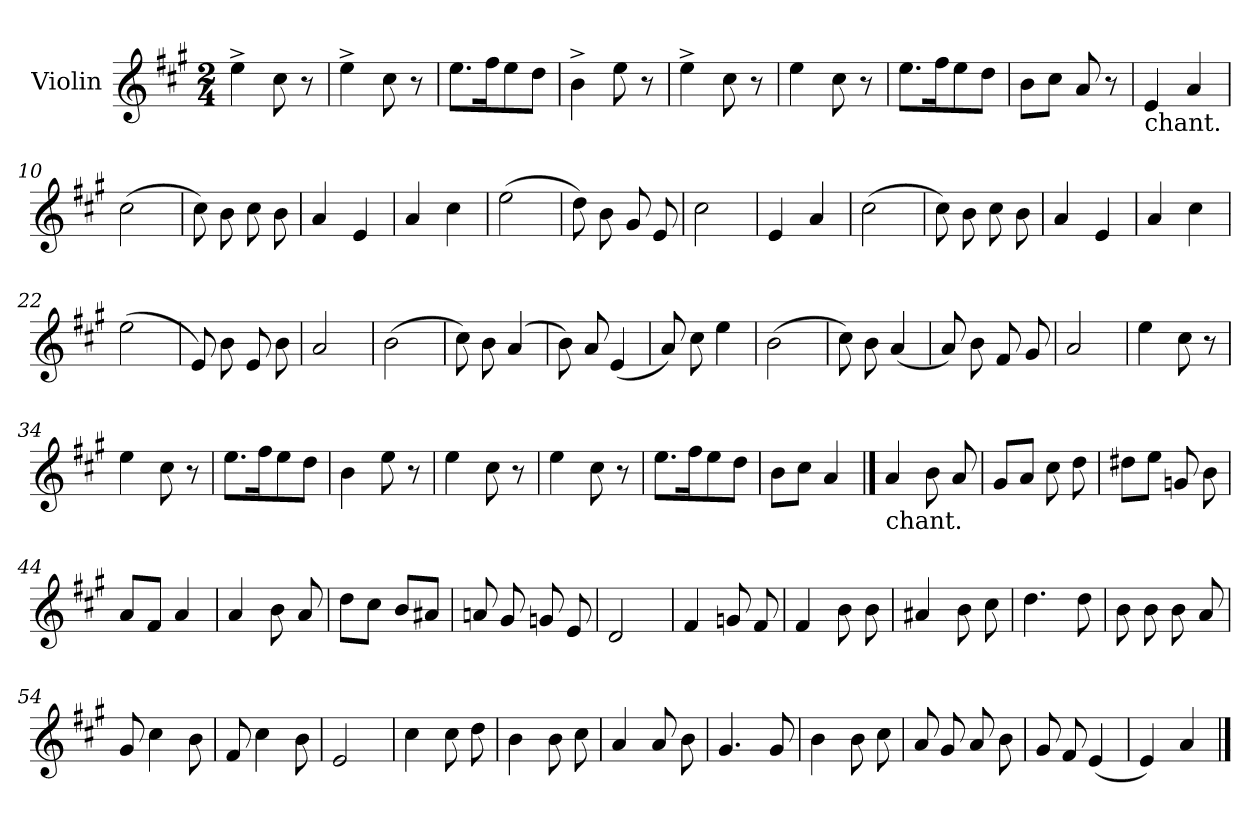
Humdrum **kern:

**kern	**dynam
*part1	*part1
*staff1	*staff1
*I"Violin	*
*I'Vln.	*
*clefG2	*
*k[f#c#g#]	*
*M2/4	*
=1	=1
!	!LO:DY:a
4ee^\	Allegretto
8cc#\	.
8r	.
=2	=2
4ee^\	.
8cc#\	.
8r	.
=3	=3
8.eeL	.
16ff#k	.
8ee	.
8ddJ	.
=4	=4
4b^\	.
8ee\	.
8r	.
=5	=5
4ee^\	.
8cc#\	.
8r	.
=6	=6
4ee\	.
8cc#\	.
8r	.
=7	=7
8.eeL	.
16ff#k	.
8ee	.
8ddJ	.
=8	=8
8bL	.
8cc#J	.
8a	.
8r	.
!!LO:LB:g=z
=9	=9
!LO:TX:b:t=chant.	!
4e/	.
4a/	.
=10	=10
(>2cc#\	.
=11	=11
8cc#\)	.
8b\	.
8cc#\	.
8b\	.
=12	=12
4a/	.
4e/	.
=13	=13
4a/	.
4cc#\	.
=14	=14
(>2ee\	.
=15	=15
8dd\)	.
8b\	.
8g#/	.
8e/	.
=16	=16
2cc#\	.
=17	=17
4e/	.
4a/	.
=18	=18
(>2cc#\	.
!!LO:LB:g=z
=19	=19
8cc#\)	.
8b\	.
8cc#\	.
8b\	.
=20	=20
4a/	.
4e/	.
=21	=21
4a/	.
4cc#\	.
=22	=22
(>2ee\	.
=23	=23
8e/)	.
8b\	.
8e/	.
8b\	.
=24	=24
2a/	.
=25	=25
(>2b\	.
=26	=26
8cc#\)	.
8b\	.
(>4a/	.
=27	=27
8b\)	.
8a/	.
(<4e/	.
=28	=28
8a/)	.
8cc#\	.
4ee\	.
!!LO:LB:g=z
=29	=29
(>2b\	.
=30	=30
8cc#\)	.
8b\	.
(<4a/	.
=31	=31
8a/)	.
8b\	.
8f#/	.
8g#/	.
=32	=32
2a/	.
=33	=33
4ee\	.
8cc#\	.
8r	.
=34	=34
4ee\	.
8cc#\	.
8r	.
=35	=35
8.eeL	.
16ff#k	.
8ee	.
8ddJ	.
=36	=36
4b\	.
8ee\	.
8r	.
=37	=37
4ee\	.
8cc#\	.
8r	.
!!LO:LB:g=z
=38	=38
4ee\	.
8cc#\	.
8r	.
=39	=39
8.eeL	.
16ff#k	.
8ee	.
8ddJ	.
=40	=40
8bL	.
8cc#J	.
4a/	.
==41	==41
!LO:TX:b:t=chant.	!
4a/	.
8b\	.
8a/	.
=42	=42
8g#L	.
8aJ	.
8cc#\	.
8dd\	.
=43	=43
8dd#XL	.
8eeJ	.
8gn/	.
8b\	.
=44	=44
8aL	.
8f#J	.
4a/	.
=45	=45
4a/	.
8b\	.
8a/	.
!!LO:LB:g=z
=46	=46
8ddL	.
8cc#J	.
8bL	.
8a#XJ	.
=47	=47
8an/	.
8g#/	.
8gn/	.
8e/	.
=48	=48
2d/	.
=49	=49
4f#/	.
8gn/	.
8f#/	.
=50	=50
4f#/	.
8b\	.
8b\	.
=51	=51
4a#X/	.
8b\	.
8cc#\	.
=52	=52
4.dd\	.
8dd\	.
=53	=53
8b\	.
8b\	.
8b\	.
8a/	.
=54	=54
8g#/	.
4cc#\	.
8b\	.
!!LO:LB:g=z
=55	=55
8f#/	.
4cc#\	.
8b\	.
=56	=56
2e/	.
=57	=57
4cc#\	.
8cc#\	.
8dd\	.
=58	=58
4b\	.
8b\	.
8cc#\	.
=59	=59
4a/	.
8a/	.
8b\	.
=60	=60
4.g#/	.
8g#/	.
=61	=61
4b\	.
8b\	.
8cc#\	.
=62	=62
8a/	.
8g#/	.
8a/	.
8b\	.
=63	=63
8g#/	.
8f#/	.
(<4e/	.
!!LO:LB:g=z
=64	=64
4e/)	.
4a/	.
==	==
*-	*-
